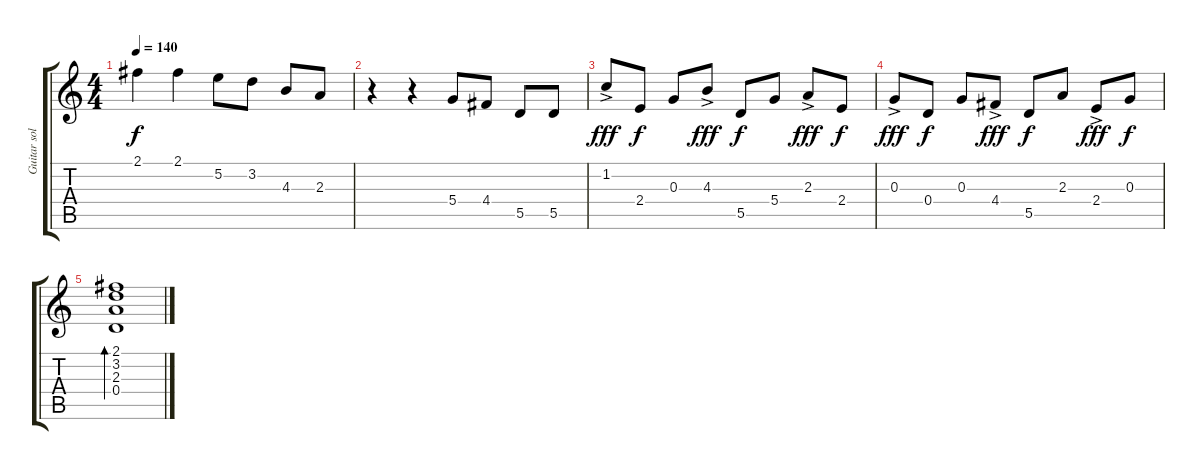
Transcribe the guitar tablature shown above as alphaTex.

\track ("Guitar solo" "Guitar sol") {instrument acousticguitarsteel}
\staff {score tabs}
\tuning (E4 B3 G3 D3 A2 E2) {hide}
\ts (4 4)
\tempo 140
\clef g2
\ks c
2.1.4{dy f} 2.1.4 5.2.8 3.2.8 4.3.8 2.3.8 |
r.4 r.4 5.4.8 4.4.8 5.5.8 5.5.8 |
1.2{ac}.8{dy fff} 2.4.8{dy f} 0.3.8 4.3{ac}.8{dy fff} 5.5.8{dy f} 5.4.8 2.3{ac}.8{dy fff} 2.4.8{dy f} |
0.3{ac}.8{dy fff} 0.4.8{dy f} 0.3.8 4.4{ac}.8{dy fff} 5.5.8{dy f} 2.3.8 2.4{ac}.8{dy fff} 0.3.8{dy f} |
(2.1 3.2 2.3 0.4).1{bd 120}
